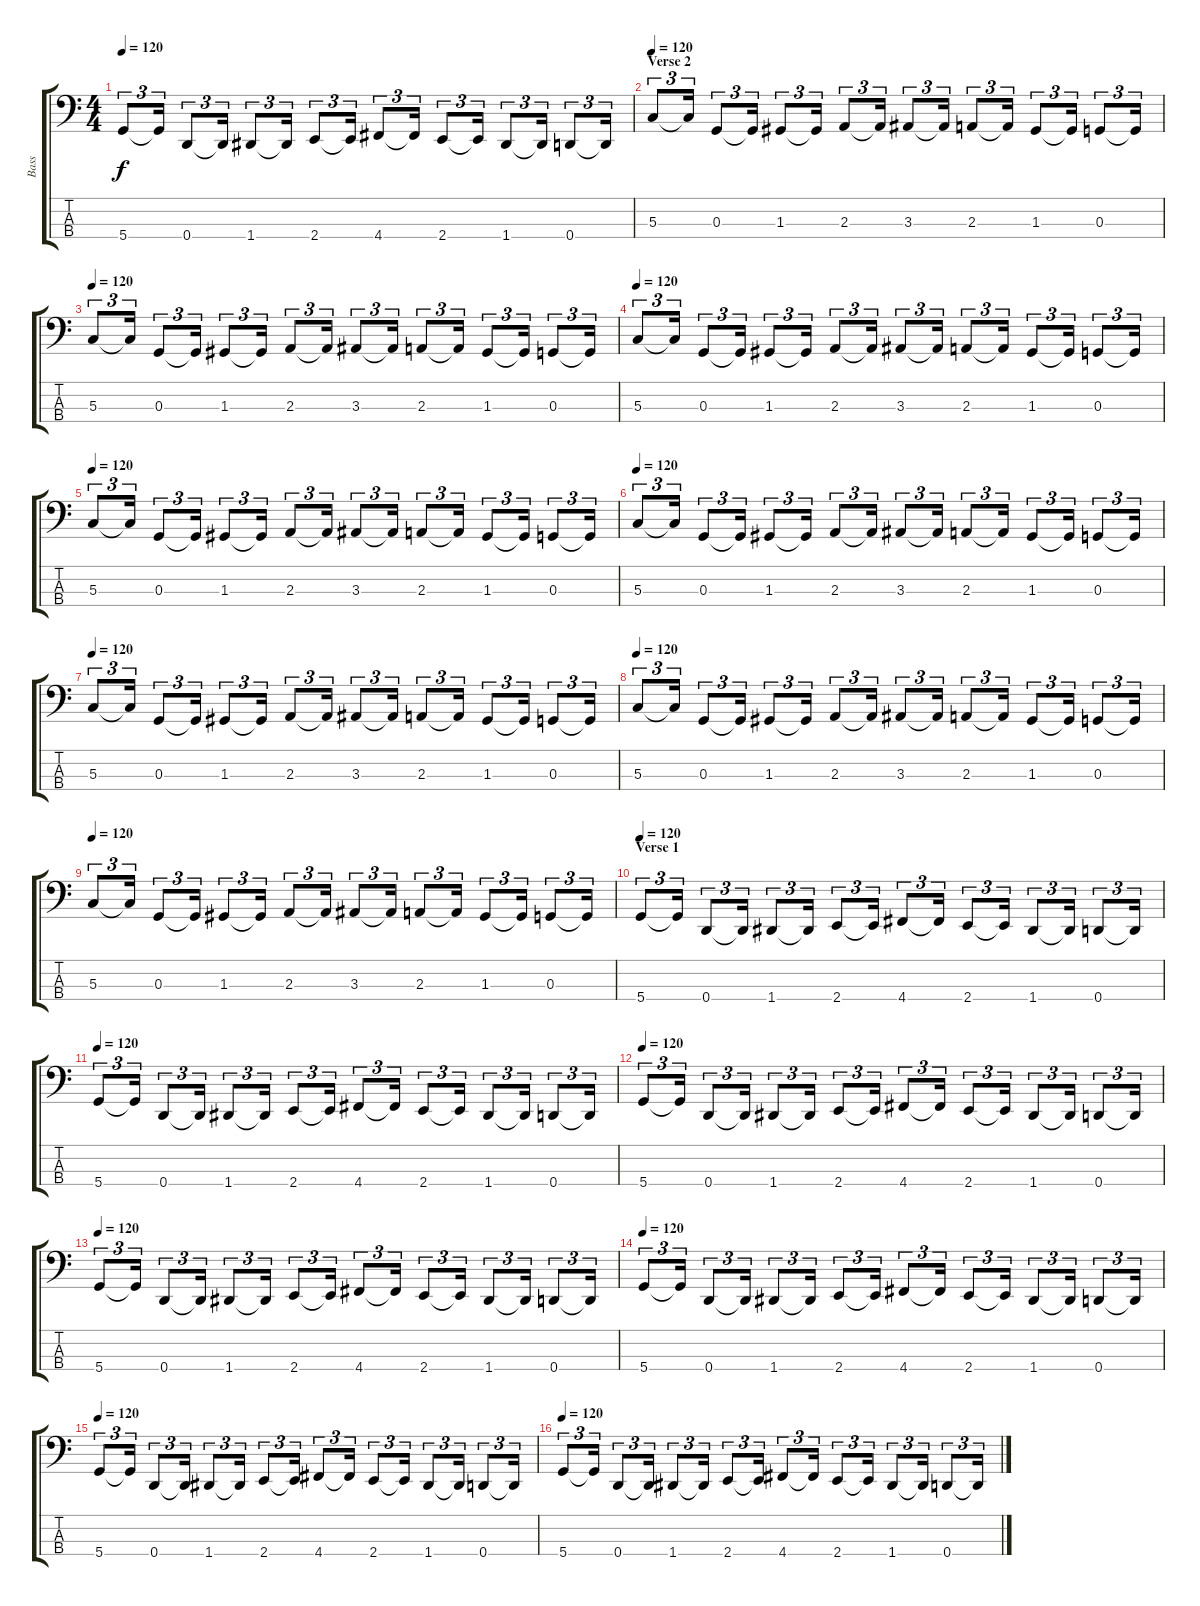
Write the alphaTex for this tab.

\track ("Bass" "Bass") {instrument electricbassfinger}
\staff {score tabs}
\tuning (F2 C2 G1 D1) {hide}
\ts (4 4)
\tempo 120
\clef f4
\ks c
5.4.8{tu (3 2) dy f} 5.4{t}.16{tu (3 2)} 0.4.8{tu (3 2)} 0.4{t}.16{tu (3 2)} 1.4.8{tu (3 2)} 1.4{t}.16{tu (3 2)} 2.4.8{tu (3 2)} 2.4{t}.16{tu (3 2)} 4.4.8{tu (3 2)} 4.4{t}.16{tu (3 2)} 2.4.8{tu (3 2)} 2.4{t}.16{tu (3 2)} 1.4.8{tu (3 2)} 1.4{t}.16{tu (3 2)} 0.4.8{tu (3 2)} 0.4{t}.16{tu (3 2)} |
\section ("" "Verse 2")
\tempo 120
5.3.8{tu (3 2)} 5.3{t}.16{tu (3 2)} 0.3.8{tu (3 2)} 0.3{t}.16{tu (3 2)} 1.3.8{tu (3 2)} 1.3{t}.16{tu (3 2)} 2.3.8{tu (3 2)} 2.3{t}.16{tu (3 2)} 3.3.8{tu (3 2)} 3.3{t}.16{tu (3 2)} 2.3.8{tu (3 2)} 2.3{t}.16{tu (3 2)} 1.3.8{tu (3 2)} 1.3{t}.16{tu (3 2)} 0.3.8{tu (3 2)} 0.3{t}.16{tu (3 2)} |
\tempo 120
5.3.8{tu (3 2)} 5.3{t}.16{tu (3 2)} 0.3.8{tu (3 2)} 0.3{t}.16{tu (3 2)} 1.3.8{tu (3 2)} 1.3{t}.16{tu (3 2)} 2.3.8{tu (3 2)} 2.3{t}.16{tu (3 2)} 3.3.8{tu (3 2)} 3.3{t}.16{tu (3 2)} 2.3.8{tu (3 2)} 2.3{t}.16{tu (3 2)} 1.3.8{tu (3 2)} 1.3{t}.16{tu (3 2)} 0.3.8{tu (3 2)} 0.3{t}.16{tu (3 2)} |
\tempo 120
5.3.8{tu (3 2)} 5.3{t}.16{tu (3 2)} 0.3.8{tu (3 2)} 0.3{t}.16{tu (3 2)} 1.3.8{tu (3 2)} 1.3{t}.16{tu (3 2)} 2.3.8{tu (3 2)} 2.3{t}.16{tu (3 2)} 3.3.8{tu (3 2)} 3.3{t}.16{tu (3 2)} 2.3.8{tu (3 2)} 2.3{t}.16{tu (3 2)} 1.3.8{tu (3 2)} 1.3{t}.16{tu (3 2)} 0.3.8{tu (3 2)} 0.3{t}.16{tu (3 2)} |
\tempo 120
5.3.8{tu (3 2)} 5.3{t}.16{tu (3 2)} 0.3.8{tu (3 2)} 0.3{t}.16{tu (3 2)} 1.3.8{tu (3 2)} 1.3{t}.16{tu (3 2)} 2.3.8{tu (3 2)} 2.3{t}.16{tu (3 2)} 3.3.8{tu (3 2)} 3.3{t}.16{tu (3 2)} 2.3.8{tu (3 2)} 2.3{t}.16{tu (3 2)} 1.3.8{tu (3 2)} 1.3{t}.16{tu (3 2)} 0.3.8{tu (3 2)} 0.3{t}.16{tu (3 2)} |
\tempo 120
5.3.8{tu (3 2)} 5.3{t}.16{tu (3 2)} 0.3.8{tu (3 2)} 0.3{t}.16{tu (3 2)} 1.3.8{tu (3 2)} 1.3{t}.16{tu (3 2)} 2.3.8{tu (3 2)} 2.3{t}.16{tu (3 2)} 3.3.8{tu (3 2)} 3.3{t}.16{tu (3 2)} 2.3.8{tu (3 2)} 2.3{t}.16{tu (3 2)} 1.3.8{tu (3 2)} 1.3{t}.16{tu (3 2)} 0.3.8{tu (3 2)} 0.3{t}.16{tu (3 2)} |
\tempo 120
5.3.8{tu (3 2)} 5.3{t}.16{tu (3 2)} 0.3.8{tu (3 2)} 0.3{t}.16{tu (3 2)} 1.3.8{tu (3 2)} 1.3{t}.16{tu (3 2)} 2.3.8{tu (3 2)} 2.3{t}.16{tu (3 2)} 3.3.8{tu (3 2)} 3.3{t}.16{tu (3 2)} 2.3.8{tu (3 2)} 2.3{t}.16{tu (3 2)} 1.3.8{tu (3 2)} 1.3{t}.16{tu (3 2)} 0.3.8{tu (3 2)} 0.3{t}.16{tu (3 2)} |
\tempo 120
5.3.8{tu (3 2)} 5.3{t}.16{tu (3 2)} 0.3.8{tu (3 2)} 0.3{t}.16{tu (3 2)} 1.3.8{tu (3 2)} 1.3{t}.16{tu (3 2)} 2.3.8{tu (3 2)} 2.3{t}.16{tu (3 2)} 3.3.8{tu (3 2)} 3.3{t}.16{tu (3 2)} 2.3.8{tu (3 2)} 2.3{t}.16{tu (3 2)} 1.3.8{tu (3 2)} 1.3{t}.16{tu (3 2)} 0.3.8{tu (3 2)} 0.3{t}.16{tu (3 2)} |
\tempo 120
5.3.8{tu (3 2)} 5.3{t}.16{tu (3 2)} 0.3.8{tu (3 2)} 0.3{t}.16{tu (3 2)} 1.3.8{tu (3 2)} 1.3{t}.16{tu (3 2)} 2.3.8{tu (3 2)} 2.3{t}.16{tu (3 2)} 3.3.8{tu (3 2)} 3.3{t}.16{tu (3 2)} 2.3.8{tu (3 2)} 2.3{t}.16{tu (3 2)} 1.3.8{tu (3 2)} 1.3{t}.16{tu (3 2)} 0.3.8{tu (3 2)} 0.3{t}.16{tu (3 2)} |
\section ("" "Verse 1")
\tempo 120
5.4.8{tu (3 2)} 5.4{t}.16{tu (3 2)} 0.4.8{tu (3 2)} 0.4{t}.16{tu (3 2)} 1.4.8{tu (3 2)} 1.4{t}.16{tu (3 2)} 2.4.8{tu (3 2)} 2.4{t}.16{tu (3 2)} 4.4.8{tu (3 2)} 4.4{t}.16{tu (3 2)} 2.4.8{tu (3 2)} 2.4{t}.16{tu (3 2)} 1.4.8{tu (3 2)} 1.4{t}.16{tu (3 2)} 0.4.8{tu (3 2)} 0.4{t}.16{tu (3 2)} |
\tempo 120
5.4.8{tu (3 2)} 5.4{t}.16{tu (3 2)} 0.4.8{tu (3 2)} 0.4{t}.16{tu (3 2)} 1.4.8{tu (3 2)} 1.4{t}.16{tu (3 2)} 2.4.8{tu (3 2)} 2.4{t}.16{tu (3 2)} 4.4.8{tu (3 2)} 4.4{t}.16{tu (3 2)} 2.4.8{tu (3 2)} 2.4{t}.16{tu (3 2)} 1.4.8{tu (3 2)} 1.4{t}.16{tu (3 2)} 0.4.8{tu (3 2)} 0.4{t}.16{tu (3 2)} |
\tempo 120
5.4.8{tu (3 2)} 5.4{t}.16{tu (3 2)} 0.4.8{tu (3 2)} 0.4{t}.16{tu (3 2)} 1.4.8{tu (3 2)} 1.4{t}.16{tu (3 2)} 2.4.8{tu (3 2)} 2.4{t}.16{tu (3 2)} 4.4.8{tu (3 2)} 4.4{t}.16{tu (3 2)} 2.4.8{tu (3 2)} 2.4{t}.16{tu (3 2)} 1.4.8{tu (3 2)} 1.4{t}.16{tu (3 2)} 0.4.8{tu (3 2)} 0.4{t}.16{tu (3 2)} |
\tempo 120
5.4.8{tu (3 2)} 5.4{t}.16{tu (3 2)} 0.4.8{tu (3 2)} 0.4{t}.16{tu (3 2)} 1.4.8{tu (3 2)} 1.4{t}.16{tu (3 2)} 2.4.8{tu (3 2)} 2.4{t}.16{tu (3 2)} 4.4.8{tu (3 2)} 4.4{t}.16{tu (3 2)} 2.4.8{tu (3 2)} 2.4{t}.16{tu (3 2)} 1.4.8{tu (3 2)} 1.4{t}.16{tu (3 2)} 0.4.8{tu (3 2)} 0.4{t}.16{tu (3 2)} |
\tempo 120
5.4.8{tu (3 2)} 5.4{t}.16{tu (3 2)} 0.4.8{tu (3 2)} 0.4{t}.16{tu (3 2)} 1.4.8{tu (3 2)} 1.4{t}.16{tu (3 2)} 2.4.8{tu (3 2)} 2.4{t}.16{tu (3 2)} 4.4.8{tu (3 2)} 4.4{t}.16{tu (3 2)} 2.4.8{tu (3 2)} 2.4{t}.16{tu (3 2)} 1.4.8{tu (3 2)} 1.4{t}.16{tu (3 2)} 0.4.8{tu (3 2)} 0.4{t}.16{tu (3 2)} |
\tempo 120
5.4.8{tu (3 2)} 5.4{t}.16{tu (3 2)} 0.4.8{tu (3 2)} 0.4{t}.16{tu (3 2)} 1.4.8{tu (3 2)} 1.4{t}.16{tu (3 2)} 2.4.8{tu (3 2)} 2.4{t}.16{tu (3 2)} 4.4.8{tu (3 2)} 4.4{t}.16{tu (3 2)} 2.4.8{tu (3 2)} 2.4{t}.16{tu (3 2)} 1.4.8{tu (3 2)} 1.4{t}.16{tu (3 2)} 0.4.8{tu (3 2)} 0.4{t}.16{tu (3 2)} |
\tempo 120
5.4.8{tu (3 2)} 5.4{t}.16{tu (3 2)} 0.4.8{tu (3 2)} 0.4{t}.16{tu (3 2)} 1.4.8{tu (3 2)} 1.4{t}.16{tu (3 2)} 2.4.8{tu (3 2)} 2.4{t}.16{tu (3 2)} 4.4.8{tu (3 2)} 4.4{t}.16{tu (3 2)} 2.4.8{tu (3 2)} 2.4{t}.16{tu (3 2)} 1.4.8{tu (3 2)} 1.4{t}.16{tu (3 2)} 0.4.8{tu (3 2)} 0.4{t}.16{tu (3 2)}
